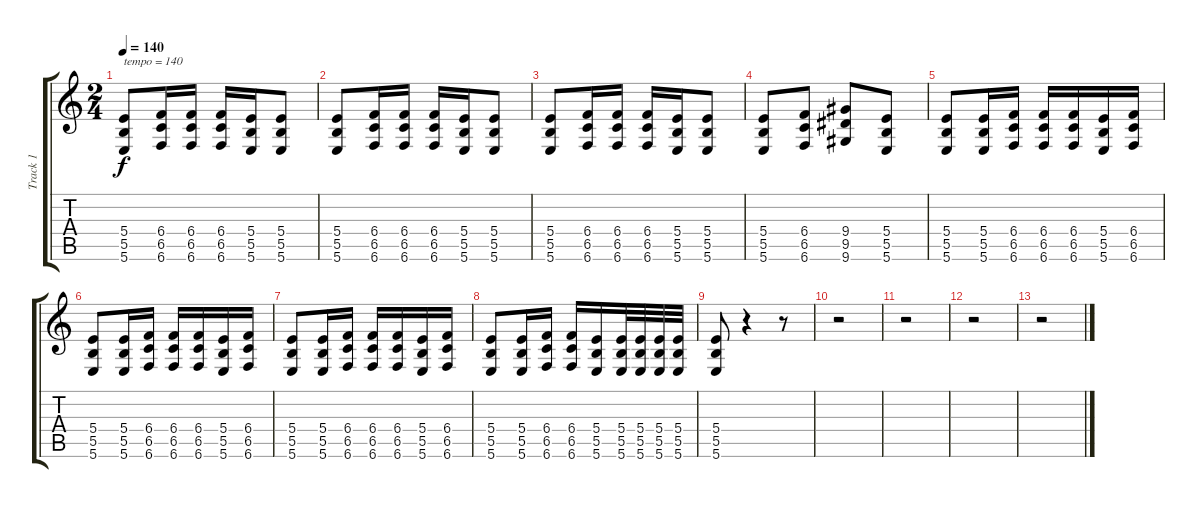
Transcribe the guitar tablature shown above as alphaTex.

\track ("Track 1" "Track 1") {instrument distortionguitar}
\staff {score tabs}
\tuning (Db4 Ab3 E3 B2 Gb2 B1) {hide}
\ts (2 4)
\tempo 140
\clef g2
\ks c
(5.4 5.5 5.6).8{txt "tempo = 140" dy f} (6.4 6.5 6.6).16 (6.4 6.5 6.6).16 (6.4 6.5 6.6).16 (5.4 5.5 5.6).16 (5.4 5.5 5.6).8 |
(5.4 5.5 5.6).8 (6.4 6.5 6.6).16 (6.4 6.5 6.6).16 (6.4 6.5 6.6).16 (5.4 5.5 5.6).16 (5.4 5.5 5.6).8 |
(5.4 5.5 5.6).8 (6.4 6.5 6.6).16 (6.4 6.5 6.6).16 (6.4 6.5 6.6).16 (5.4 5.5 5.6).16 (5.4 5.5 5.6).8 |
(5.4 5.5 5.6).8 (6.4 6.5 6.6).8 (9.4 9.5 9.6).8 (5.4 5.5 5.6).8 |
(5.4 5.5 5.6).8 (5.4 5.5 5.6).16 (6.4 6.5 6.6).16 (6.4 6.5 6.6).16 (6.4 6.5 6.6).16 (5.4 5.5 5.6).16 (6.4 6.5 6.6).16 |
(5.4 5.5 5.6).8 (5.4 5.5 5.6).16 (6.4 6.5 6.6).16 (6.4 6.5 6.6).16 (6.4 6.5 6.6).16 (5.4 5.5 5.6).16 (6.4 6.5 6.6).16 |
(5.4 5.5 5.6).8 (5.4 5.5 5.6).16 (6.4 6.5 6.6).16 (6.4 6.5 6.6).16 (6.4 6.5 6.6).16 (5.4 5.5 5.6).16 (6.4 6.5 6.6).16 |
(5.4 5.5 5.6).8 (5.4 5.5 5.6).16 (6.4 6.5 6.6).16 (6.4 6.5 6.6).16 (5.4 5.5 5.6).16 (5.4 5.5 5.6).32 (5.4 5.5 5.6).32 (5.4 5.5 5.6).32 (5.4 5.5 5.6).32 |
(5.4 5.5 5.6).8 r.4 r.8 |
r.2 |
r.2 |
r.2 |
r.2
